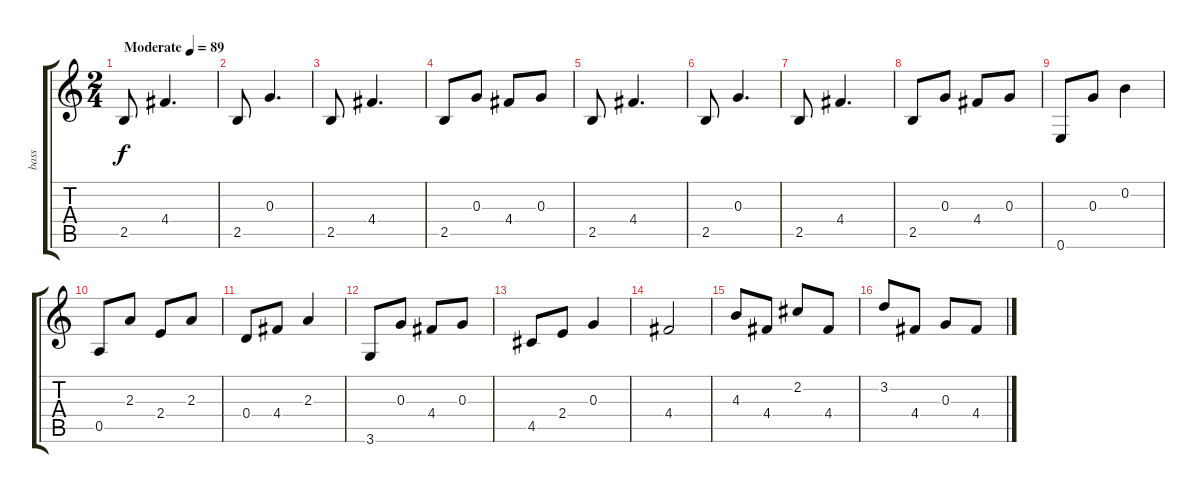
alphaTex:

\track ("bass" "bass") {instrument acousticguitarnylon}
\staff {score tabs}
\tuning (E4 B3 G3 D3 A2 E2) {hide}
\ts (2 4)
\tempo (89 "Moderate")
\clef g2
\ks c
2.5.8{dy f instrument acousticguitarnylon} 4.4.4{d} |
2.5.8 0.3.4{d} |
2.5.8 4.4.4{d} |
2.5.8 0.3.8 4.4.8 0.3.8 |
2.5.8 4.4.4{d} |
2.5.8 0.3.4{d} |
2.5.8 4.4.4{d} |
2.5.8 0.3.8 4.4.8 0.3.8 |
0.6.8 0.3.8 0.2.4 |
0.5.8 2.3.8 2.4.8 2.3.8 |
0.4.8 4.4.8 2.3.4 |
3.6.8 0.3.8 4.4.8 0.3.8 |
4.5.8 2.4.8 0.3.4 |
4.4.2 |
4.3.8 4.4.8 2.2.8 4.4.8 |
3.2.8 4.4.8 0.3.8 4.4.8
